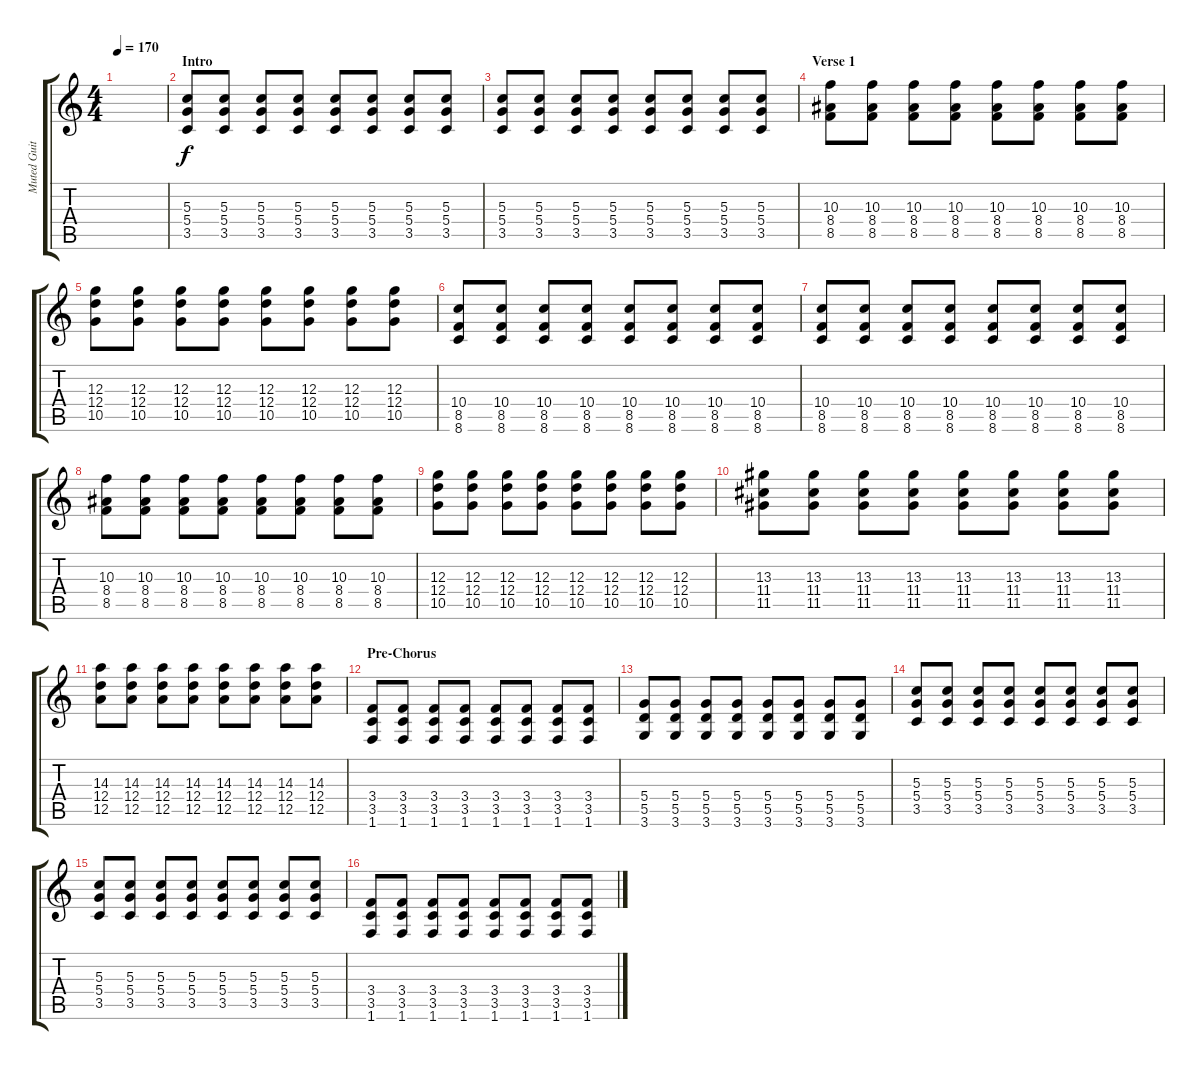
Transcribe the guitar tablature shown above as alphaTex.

\track ("Muted Guitar" "Muted Guit") {instrument electricguitarmuted}
\staff {score tabs}
\tuning (E4 B3 G3 D3 A2 E2) {hide}
\ts (4 4)
\tempo 170
\clef g2
\ks c
|
\section ("" "Intro")
(5.3 5.4 3.5).8 (5.3 5.4 3.5).8 (5.3 5.4 3.5).8 (5.3 5.4 3.5).8 (5.3 5.4 3.5).8 (5.3 5.4 3.5).8 (5.3 5.4 3.5).8 (5.3 5.4 3.5).8 |
(5.3 5.4 3.5).8 (5.3 5.4 3.5).8 (5.3 5.4 3.5).8 (5.3 5.4 3.5).8 (5.3 5.4 3.5).8 (5.3 5.4 3.5).8 (5.3 5.4 3.5).8 (5.3 5.4 3.5).8 |
\section ("" "Verse 1")
(10.3 8.4 8.5).8 (10.3 8.4 8.5).8 (10.3 8.4 8.5).8 (10.3 8.4 8.5).8 (10.3 8.4 8.5).8 (10.3 8.4 8.5).8 (10.3 8.4 8.5).8 (10.3 8.4 8.5).8 |
(12.3 12.4 10.5).8 (12.3 12.4 10.5).8 (12.3 12.4 10.5).8 (12.3 12.4 10.5).8 (12.3 12.4 10.5).8 (12.3 12.4 10.5).8 (12.3 12.4 10.5).8 (12.3 12.4 10.5).8 |
(10.4 8.5 8.6).8 (10.4 8.5 8.6).8 (10.4 8.5 8.6).8 (10.4 8.5 8.6).8 (10.4 8.5 8.6).8 (10.4 8.5 8.6).8 (10.4 8.5 8.6).8 (10.4 8.5 8.6).8 |
(10.4 8.5 8.6).8 (10.4 8.5 8.6).8 (10.4 8.5 8.6).8 (10.4 8.5 8.6).8 (10.4 8.5 8.6).8 (10.4 8.5 8.6).8 (10.4 8.5 8.6).8 (10.4 8.5 8.6).8 |
(10.3 8.4 8.5).8 (10.3 8.4 8.5).8 (10.3 8.4 8.5).8 (10.3 8.4 8.5).8 (10.3 8.4 8.5).8 (10.3 8.4 8.5).8 (10.3 8.4 8.5).8 (10.3 8.4 8.5).8 |
(12.3 12.4 10.5).8 (12.3 12.4 10.5).8 (12.3 12.4 10.5).8 (12.3 12.4 10.5).8 (12.3 12.4 10.5).8 (12.3 12.4 10.5).8 (12.3 12.4 10.5).8 (12.3 12.4 10.5).8 |
(13.3 11.4 11.5).8 (13.3 11.4 11.5).8 (13.3 11.4 11.5).8 (13.3 11.4 11.5).8 (13.3 11.4 11.5).8 (13.3 11.4 11.5).8 (13.3 11.4 11.5).8 (13.3 11.4 11.5).8 |
(14.3 12.4 12.5).8 (14.3 12.4 12.5).8 (14.3 12.4 12.5).8 (14.3 12.4 12.5).8 (14.3 12.4 12.5).8 (14.3 12.4 12.5).8 (14.3 12.4 12.5).8 (14.3 12.4 12.5).8 |
\section ("" "Pre-Chorus ")
(3.4 3.5 1.6).8 (3.4 3.5 1.6).8 (3.4 3.5 1.6).8 (3.4 3.5 1.6).8 (3.4 3.5 1.6).8 (3.4 3.5 1.6).8 (3.4 3.5 1.6).8 (3.4 3.5 1.6).8 |
(5.4 5.5 3.6).8 (5.4 5.5 3.6).8 (5.4 5.5 3.6).8 (5.4 5.5 3.6).8 (5.4 5.5 3.6).8 (5.4 5.5 3.6).8 (5.4 5.5 3.6).8 (5.4 5.5 3.6).8 |
(5.3 5.4 3.5).8 (5.3 5.4 3.5).8 (5.3 5.4 3.5).8 (5.3 5.4 3.5).8 (5.3 5.4 3.5).8 (5.3 5.4 3.5).8 (5.3 5.4 3.5).8 (5.3 5.4 3.5).8 |
(5.3 5.4 3.5).8 (5.3 5.4 3.5).8 (5.3 5.4 3.5).8 (5.3 5.4 3.5).8 (5.3 5.4 3.5).8 (5.3 5.4 3.5).8 (5.3 5.4 3.5).8 (5.3 5.4 3.5).8 |
(3.4 3.5 1.6).8 (3.4 3.5 1.6).8 (3.4 3.5 1.6).8 (3.4 3.5 1.6).8 (3.4 3.5 1.6).8 (3.4 3.5 1.6).8 (3.4 3.5 1.6).8 (3.4 3.5 1.6).8
